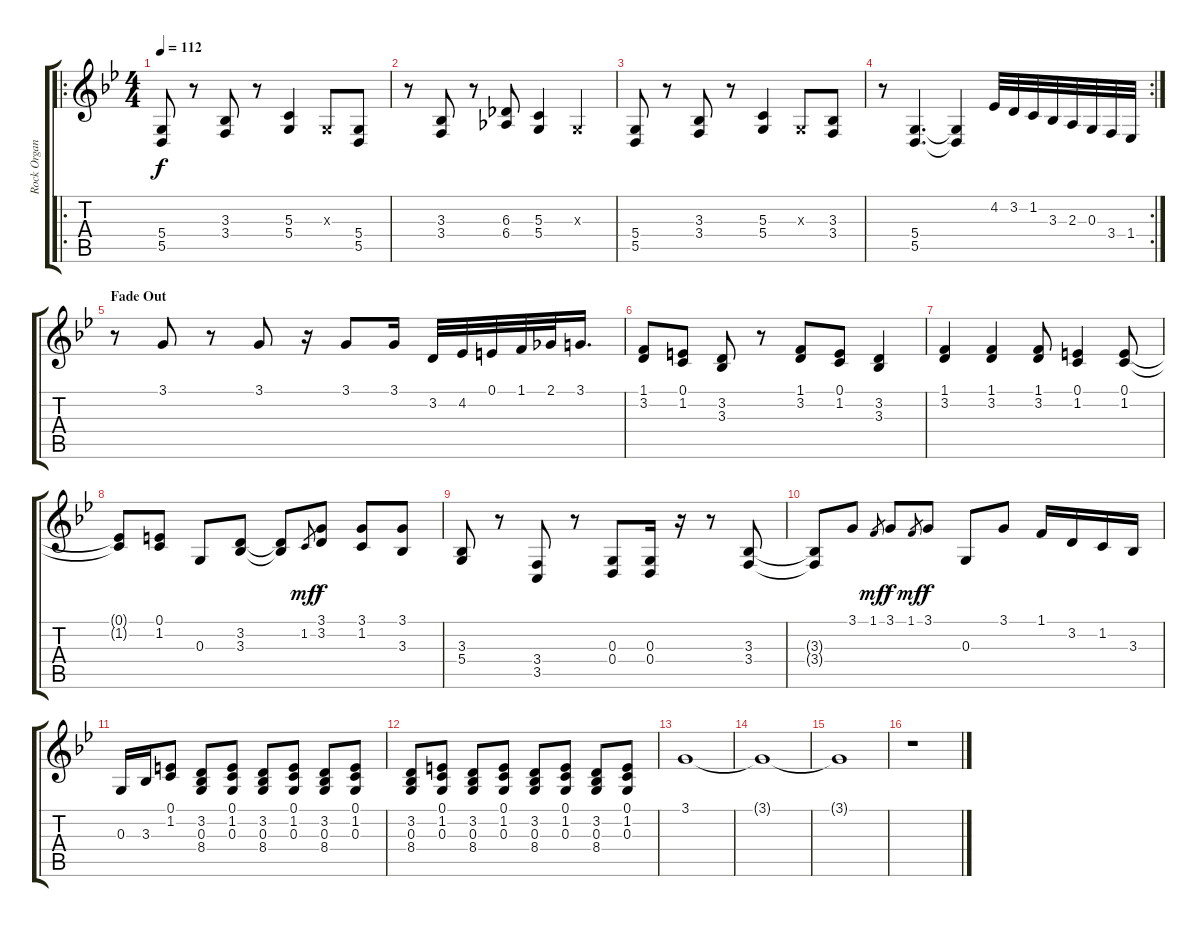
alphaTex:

\track ("Rock Organ" "Rock Organ") {instrument rockorgan}
\staff {score tabs}
\tuning (E4 B3 G3 D3 A2 E2) {hide}
\ro
\ts (4 4)
\tempo 112
\clef g2
\ks bb
(5.4 5.5).8{dy f} r.8 (3.3 3.4).8 r.8 (5.3 5.4).4 0.3{x}.8 (5.4 5.5).8 |
r.8 (3.3 3.4).8 r.8 (6.3 6.4).8 (5.3 5.4).4 0.3{x}.4 |
(5.4 5.5).8 r.8 (3.3 3.4).8 r.8 (5.3 5.4).4 0.3{x}.8 (3.3 3.4).8 |
\rc 2
r.8 (5.4 5.5).4{d} (5.4{t} 5.5{t}).4 4.2.32 3.2.32 1.2.32 3.3.32 2.3.32 0.3.32 3.4.32 1.4.32 |
\section ("" "Fade Out")
r.8 3.1.8 r.8 3.1.8 r.16 3.1.8 3.1.16 3.2.32 4.2.32 0.1.32 1.1.32 2.1.32 3.1.16{d} |
(1.1 3.2).8 (0.1 1.2).8 (3.2 3.3).8 r.8 (1.1 3.2).8 (0.1 1.2).8 (3.2 3.3).4 |
(1.1 3.2).4 (1.1 3.2).4 (1.1 3.2).8 (0.1 1.2).4 (0.1 1.2).8 |
(0.1{t} 1.2{t}).8 (0.1 1.2).8 0.3.8 (3.2 3.3).8 (3.2{t} 3.3{t}).8 1.2.8{gr dy mf} (3.1 3.2).8{dy f} (3.1 1.2).8 (3.1 3.3).8 |
(3.3 5.4).8 r.8 (3.4 3.5).8 r.8 (0.3 0.4).8 (0.3 0.4).16 r.16 r.8 (3.3 3.4).8 |
(3.3{t} 3.4{t}).8 3.1.8 1.1.8{gr dy mf} 3.1.8{dy f} 1.1.8{gr dy mf} 3.1.8{dy f} 0.3.8 3.1.8 1.1.16 3.2.16 1.2.16 3.3.16 |
0.3.16 3.3.16 (0.1 1.2).8 (3.2 0.3 8.4).8 (0.1 1.2 0.3).8 (3.2 0.3 8.4).8 (0.1 1.2 0.3).8 (3.2 0.3 8.4).8 (0.1 1.2 0.3).8 |
(3.2 0.3 8.4).8 (0.1 1.2 0.3).8 (3.2 0.3 8.4).8 (0.1 1.2 0.3).8 (3.2 0.3 8.4).8 (0.1 1.2 0.3).8 (3.2 0.3 8.4).8 (0.1 1.2 0.3).8 |
3.1.1 |
3.1{t}.1 |
3.1{t}.1 |
r.1
